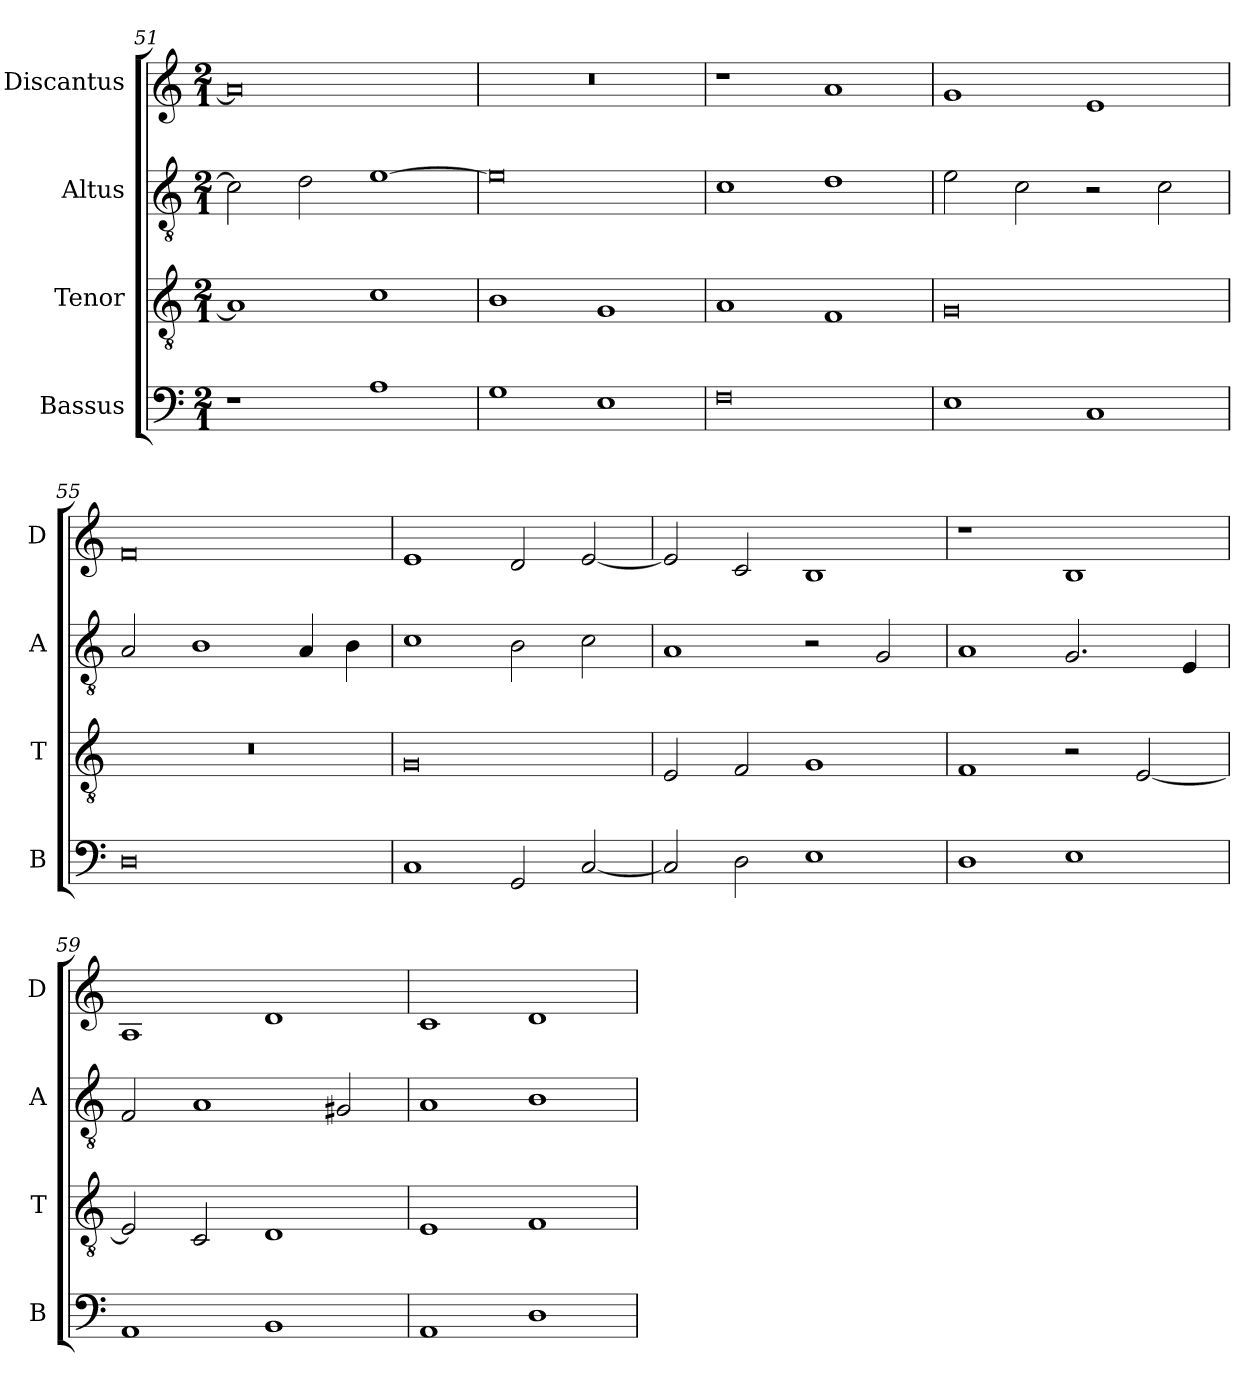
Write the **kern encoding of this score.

**kern	**kern	**kern	**kern
*part4	*part3	*part2	*part1
*staff4	*staff3	*staff2	*staff1
*I"Bassus	*I"Tenor	*I"Altus	*I"Discantus
*I'B	*I'T	*I'A	*I'D
*clefF4	*clefGv2	*clefGv2	*clefG2
*k[]	*k[]	*k[]	*k[]
*M2/1	*M2/1	*M2/1	*M2/1
=51	=51	=51	=51
1r	1A]	2c\]	0a]
.	.	2d\	.
1A	1c	[1e	.
=52	=52	=52	=52
1G	1B	0e]	0r
1E	1G	.	.
=53	=53	=53	=53
0F	1A	1c	1r
.	1F	1d	1a
=54	=54	=54	=54
1E	0G	2e\	1g
.	.	2c\	.
1C	.	2r	1e
.	.	2c\	.
=55	=55	=55	=55
0D	0r	2A/	0f
.	.	1B	.
.	.	4A/	.
.	.	4B\	.
=56	=56	=56	=56
1C	0G	1c	1e
2GG/	.	2B\	2d/
[2C/	.	2c\	[2e/
=57	=57	=57	=57
2C/]	2E/	1A	2e/]
2D\	2F/	.	2c/
1E	1G	2r	1B
.	.	2G/	.
=58	=58	=58	=58
1D	1F	1A	1r
1E	2r	2.G/	1B
.	[2E/	.	.
.	.	4E/	.
=59	=59	=59	=59
1AA	2E/]	2F/	1A
.	2C/	1A	.
1BB	1D	.	1d
.	.	2G#X/	.
=60	=60	=60	=60
1AA	1E	1A	1c
1D	1F	1B	1d
=	=	=	=
*-	*-	*-	*-
